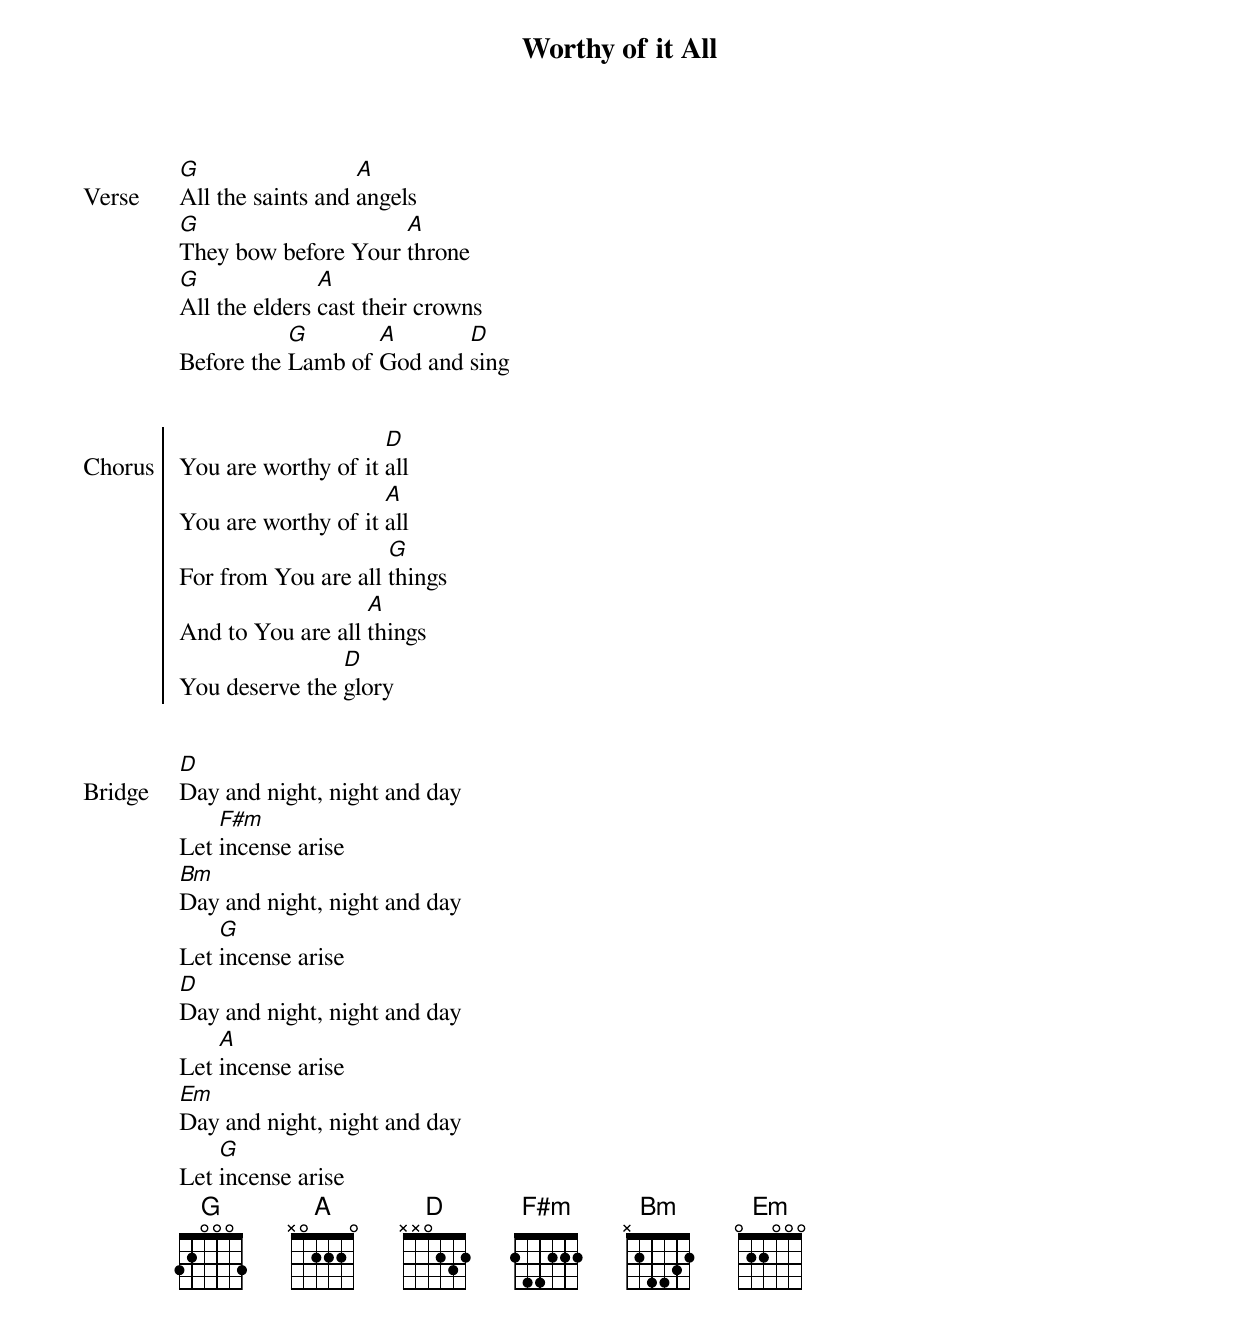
{title: Worthy of it All}
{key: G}
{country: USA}
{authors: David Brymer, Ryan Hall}
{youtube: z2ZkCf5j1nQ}
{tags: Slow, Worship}

{start_of_verse: Verse}
[G]All the saints and [A]angels
[G]They bow before Your [A]throne
[G]All the elders [A]cast their crowns
Before the [G]Lamb of [A]God and [D]sing

{end_of_verse}

{start_of_chorus: Chorus}
You are worthy of it [D]all
You are worthy of it [A]all
For from You are all [G]things
And to You are all [A]things
You deserve the [D]glory

{end_of_chorus}

{start_of_bridge: Bridge}
[D]Day and night, night and day
Let [F#m]incense arise
[Bm]Day and night, night and day
Let [G]incense arise
[D]Day and night, night and day
Let [A]incense arise
[Em]Day and night, night and day
Let [G]incense arise
{end_of_bridge}
